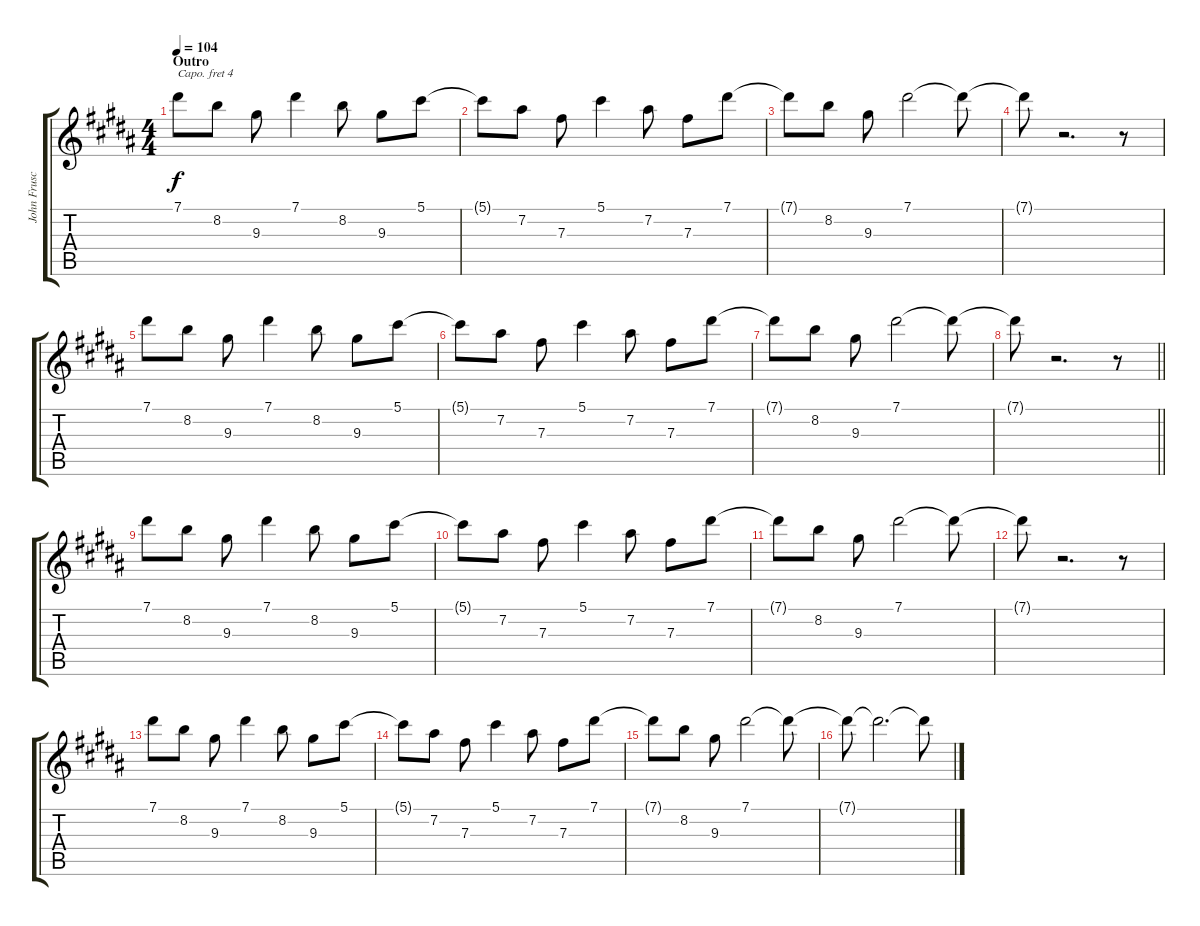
\track ("" "John Frusc") {instrument electricguitarmuted}
\staff {score tabs}
\capo 4
\tuning (E4 B3 G3 D3 A2 E2) {hide}
\ts (4 4)
\section ("" "Outro")
\tempo 104
\clef g2
\ks b
7.1.8{dy f} 8.2.8 9.3.8 7.1.4 8.2.8 9.3.8 5.1.8 |
5.1{t}.8 7.2.8 7.3.8 5.1.4 7.2.8 7.3.8 7.1.8 |
7.1{t}.8 8.2.8 9.3.8 7.1.2 7.1{t}.8 |
7.1{t}.8 r.2{d} r.8 |
7.1.8 8.2.8 9.3.8 7.1.4 8.2.8 9.3.8 5.1.8 |
5.1{t}.8 7.2.8 7.3.8 5.1.4 7.2.8 7.3.8 7.1.8 |
7.1{t}.8 8.2.8 9.3.8 7.1.2 7.1{t}.8 |
\barLineRight lightlight
7.1{t}.8 r.2{d} r.8 |
7.1.8 8.2.8 9.3.8 7.1.4 8.2.8 9.3.8 5.1.8 |
5.1{t}.8 7.2.8 7.3.8 5.1.4 7.2.8 7.3.8 7.1.8 |
7.1{t}.8 8.2.8 9.3.8 7.1.2 7.1{t}.8 |
7.1{t}.8 r.2{d} r.8 |
7.1.8 8.2.8 9.3.8 7.1.4 8.2.8 9.3.8 5.1.8 |
5.1{t}.8 7.2.8 7.3.8 5.1.4 7.2.8 7.3.8 7.1.8 |
7.1{t}.8 8.2.8 9.3.8 7.1.2 7.1{t}.8 |
7.1{t}.8 7.1{t}.2{d} 7.1{t}.8
